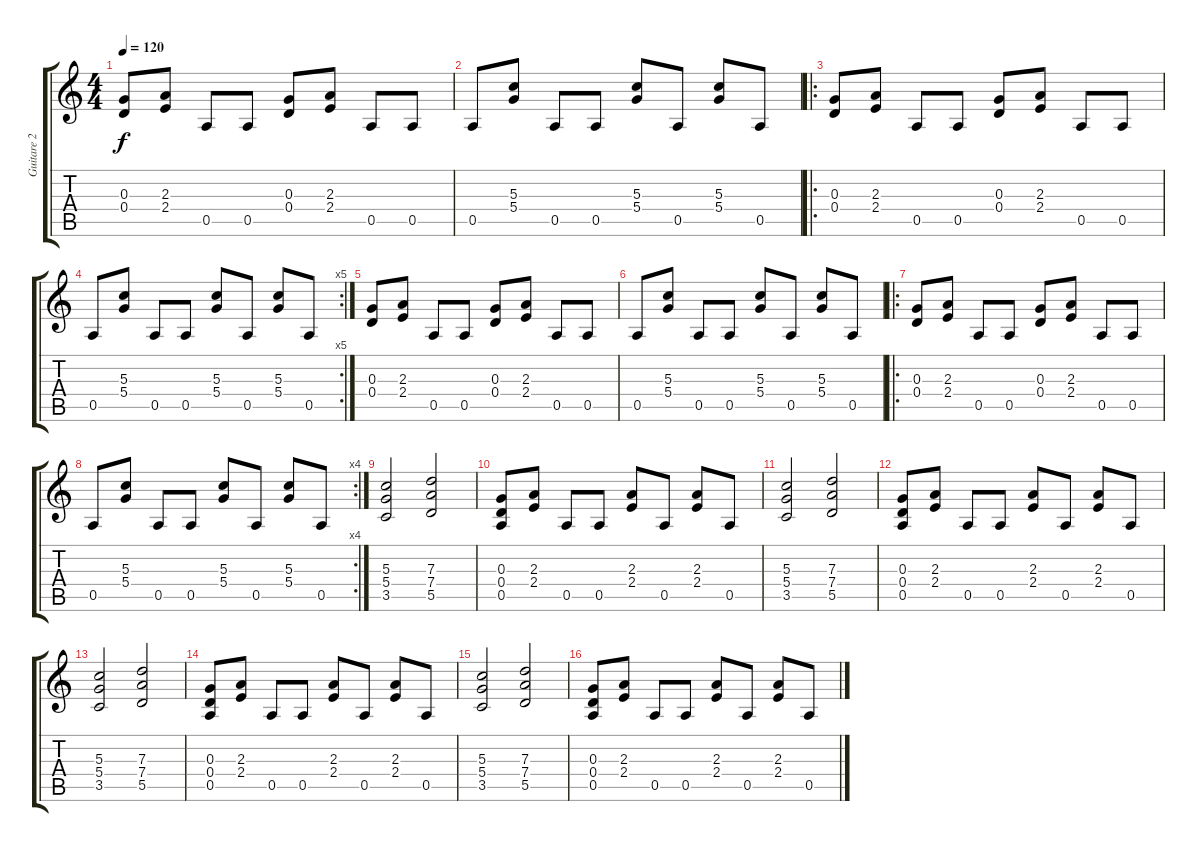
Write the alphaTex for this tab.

\track ("Guitare 2" "Guitare 2") {instrument acousticguitarnylon}
\staff {score tabs}
\tuning (E4 B3 G3 D3 A2 E2) {hide}
\ts (4 4)
\tempo 120
\clef g2
\ks c
(0.3 0.4).8{dy f instrument acousticguitarnylon} (2.3 2.4).8 0.5.8 0.5.8 (0.3 0.4).8 (2.3 2.4).8 0.5.8 0.5.8 |
0.5.8 (5.3 5.4).8 0.5.8 0.5.8 (5.3 5.4).8 0.5.8 (5.3 5.4).8 0.5.8 |
\ro
(0.3 0.4).8 (2.3 2.4).8 0.5.8 0.5.8 (0.3 0.4).8 (2.3 2.4).8 0.5.8 0.5.8 |
\rc 5
0.5.8 (5.3 5.4).8 0.5.8 0.5.8 (5.3 5.4).8 0.5.8 (5.3 5.4).8 0.5.8 |
(0.3 0.4).8 (2.3 2.4).8 0.5.8 0.5.8 (0.3 0.4).8 (2.3 2.4).8 0.5.8 0.5.8 |
0.5.8 (5.3 5.4).8 0.5.8 0.5.8 (5.3 5.4).8 0.5.8 (5.3 5.4).8 0.5.8 |
\ro
(0.3 0.4).8 (2.3 2.4).8 0.5.8 0.5.8 (0.3 0.4).8 (2.3 2.4).8 0.5.8 0.5.8 |
\rc 4
0.5.8 (5.3 5.4).8 0.5.8 0.5.8 (5.3 5.4).8 0.5.8 (5.3 5.4).8 0.5.8 |
(5.3 5.4 3.5).2 (7.3 7.4 5.5).2 |
(0.3 0.4 0.5).8 (2.3 2.4).8 0.5.8 0.5.8 (2.3 2.4).8 0.5.8 (2.3 2.4).8 0.5.8 |
(5.3 5.4 3.5).2 (7.3 7.4 5.5).2 |
(0.3 0.4 0.5).8 (2.3 2.4).8 0.5.8 0.5.8 (2.3 2.4).8 0.5.8 (2.3 2.4).8 0.5.8 |
(5.3 5.4 3.5).2 (7.3 7.4 5.5).2 |
(0.3 0.4 0.5).8 (2.3 2.4).8 0.5.8 0.5.8 (2.3 2.4).8 0.5.8 (2.3 2.4).8 0.5.8 |
(5.3 5.4 3.5).2 (7.3 7.4 5.5).2 |
(0.3 0.4 0.5).8 (2.3 2.4).8 0.5.8 0.5.8 (2.3 2.4).8 0.5.8 (2.3 2.4).8 0.5.8
